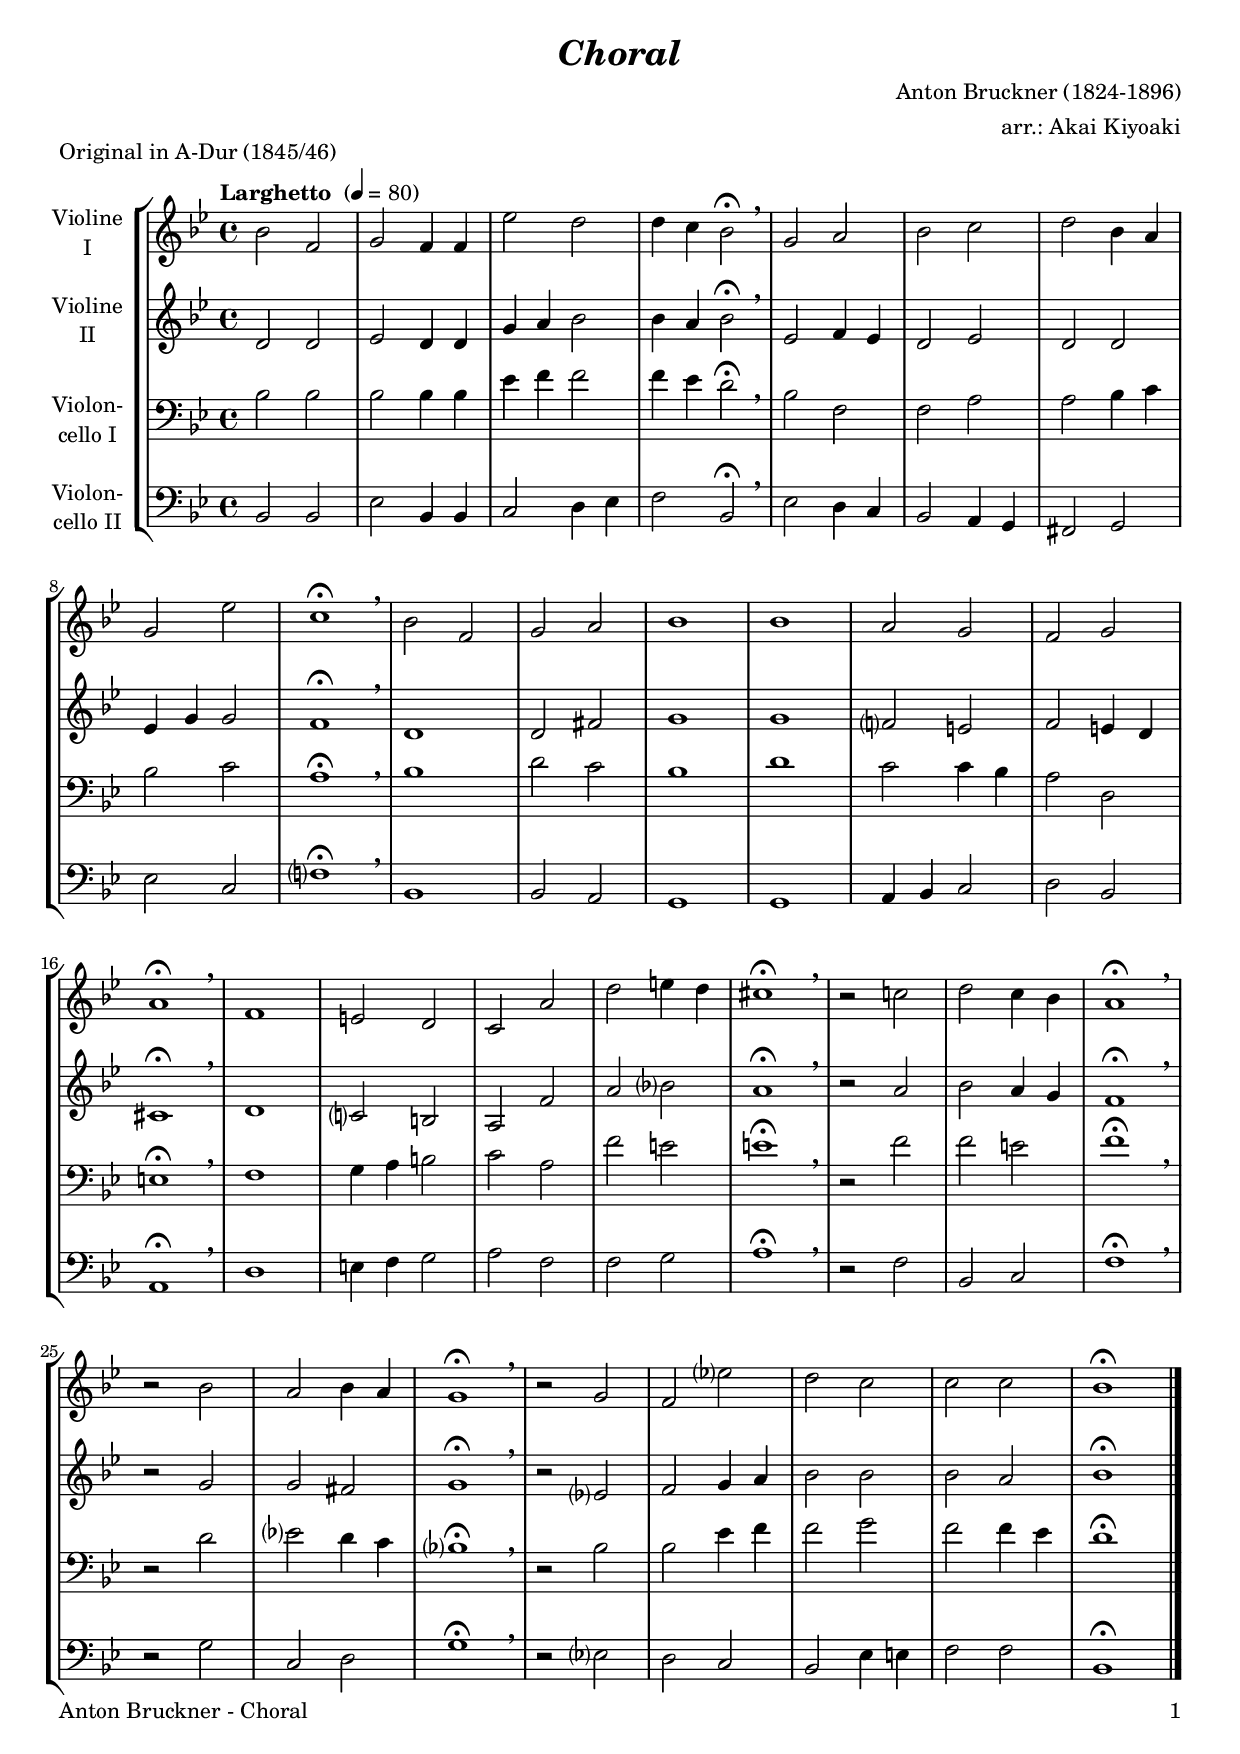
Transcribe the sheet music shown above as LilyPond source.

\version "2.22.0"
\include "deutsch.ly"
  
#(set-global-staff-size 19)

\header {
  title     = \markup \bold \italic "Choral"
  composer  = "Anton Bruckner (1824-1896)"
  arranger  = "arr.: Akai Kiyoaki"
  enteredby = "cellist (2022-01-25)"
  piece     = "Original in A-Dur (1845/46)"
}

voiceconsts = {
  \key f \major
  \time 4/4
  \clef "treble"
%  \numericTimeSignature
  \compressEmptyMeasures
  % Set default beaming for all staves
  \set Timing.beamExceptions = #'()
  \set Timing.baseMoment     = #(ly:make-moment 1 2)
  \set Timing.beatStructure  = #'(1 1)
  \tempo "Larghetto " 4=80
}

micl = "clarinet"
mifl = "flute"
miob = "oboe"
mifh = "french horn"
misx = "tenor sax"
mist = "string ensemble 1"
misz = "string ensemble 2"
mivl = "violin"
mits = "tremolo strings"
miba = "cello"
mipz = "pizzicato strings"

crmo = \markup \italic "cresc. molto"
piuc = \markup \italic "più cresc."
rit  = \mark \markup \box \italic "rit."
tepr = \mark \markup \box \italic "Tempo primo"

va = \relative c' {
  \voiceconsts

  f2 c
  d c4 c
  b'2 a
  a4 g f2\fermata \breathe
  d e

  f g
  a f4 e
  d2 b'
  g1\fermata \breathe
  f2 c
  d e

  f1
  f
  e2 d
  c d
  e1\fermata \breathe
  c
  h2 a
  g e'

  a h4 a
  gis1\fermata \breathe
  r2 g! a g4 f
  e1\fermata \breathe
  r2 f
  e f4 e
  d1\fermata \breathe
  r2 d

  c b'?
  a g
  g g
  f1\fermata \bar "|."
}

vb = \relative c' {
  \voiceconsts

  a2 a
  b a4 a
  d e f2
  f4 e f2\fermata \breathe
  b, c4 b

  a2 b
  a a
  b4 d d2
  c1\fermata \breathe
  a
  a2 cis

  d1
  d
  c?2 h
  c h4 a
  gis1\fermata \breathe
  a
  g?2 fis
  e c'

  e2 f?
  e1\fermata \breathe
  r2 e
  f e4 d
  c1\fermata \breathe
  r2 d
  d cis
  d1\fermata \breathe
  r2 b?

  c d4 e
  f2 f
  f e
  f1\fermata \bar "|."
}

vc = \relative c {
  \voiceconsts
  \clef "bass"
  
  f2 f
  f f4 f
  b c c2
  c4 b a2\fermata \breathe
  f c

  c e
  e f4 g
  f2 g
  e1\fermata \breathe
  f
  a2 g

  f1
  a
  g2 g4 f
  e2 a,
  h1\fermata \breathe
  c
  d4 e fis2
  g e

  c' h
  h1\fermata \breathe
  r2 c
  c h
  c1\fermata \breathe
  r2 a
  b? a4 g
  f?1\fermata \breathe
  r2 f

  f b4 c
  c2 d
  c c4 b
  a1\fermata \bar "|."
}

vd = \relative c, {
  \voiceconsts
  \clef "bass"
  
  f2 f
  b f4 f
  g2 a4 b
  c2 f,\fermata \breathe
  b a4 g

  f2 e4 d
  cis2 d
  b' g
  c?1\fermata \breathe
  f,
  f2 e

  d1
  d
  e4 f g2
  a f
  e1\fermata \breathe
  a
  h4 c d2
  e c

  c d
  e1\fermata \breathe
  r2 c
  f, g
  c1\fermata \breathe
  r2 d
  g, a
  d1\fermata \breathe
  r2 b?

  a g
  f b4 h
  c2 c
  f,1\fermata \bar "|."
}


music = \new StaffGroup <<
      \new Staff {
	\set Staff.midiInstrument = \mivl
	\set Staff.instrumentName = \markup \center-column { "Violine" "I" }
	\transpose f b { \va }
      }

      \new Staff {
	\set Staff.midiInstrument = \mivl
	\set Staff.instrumentName = \markup \center-column { "Violine" "II" }
	\transpose f b { \vb }
      }

      \new Staff {
	\set Staff.midiInstrument = \mits
	\set Staff.instrumentName = \markup \center-column { "Violon-" "cello I" }
	\transpose f b { \vc }
      }

      \new Staff {
	\set Staff.midiInstrument = \miba
	\set Staff.instrumentName = \markup \center-column { "Violon-" "cello II" }
	\transpose f b { \vd }
      }
>>

\book {
   \paper {
    print-page-number = ##t
    print-first-page-number = ##t
    ragged-last-bottom = ##f
    oddHeaderMarkup = \markup \null
    evenHeaderMarkup = \markup \null
    oddFooterMarkup = \markup {
      \fill-line {
%        \on-the-fly #print-page-number-check-first
        "Anton Bruckner - Choral" \fromproperty #'page:page-number-string
      }
    }
    evenFooterMarkup = \oddFooterMarkup
  } \score {
    \music
    \layout {}
  }

  \score {
    \unfoldRepeats \music

    \midi {
      \context {
        \Score
      }
    }
  }
}